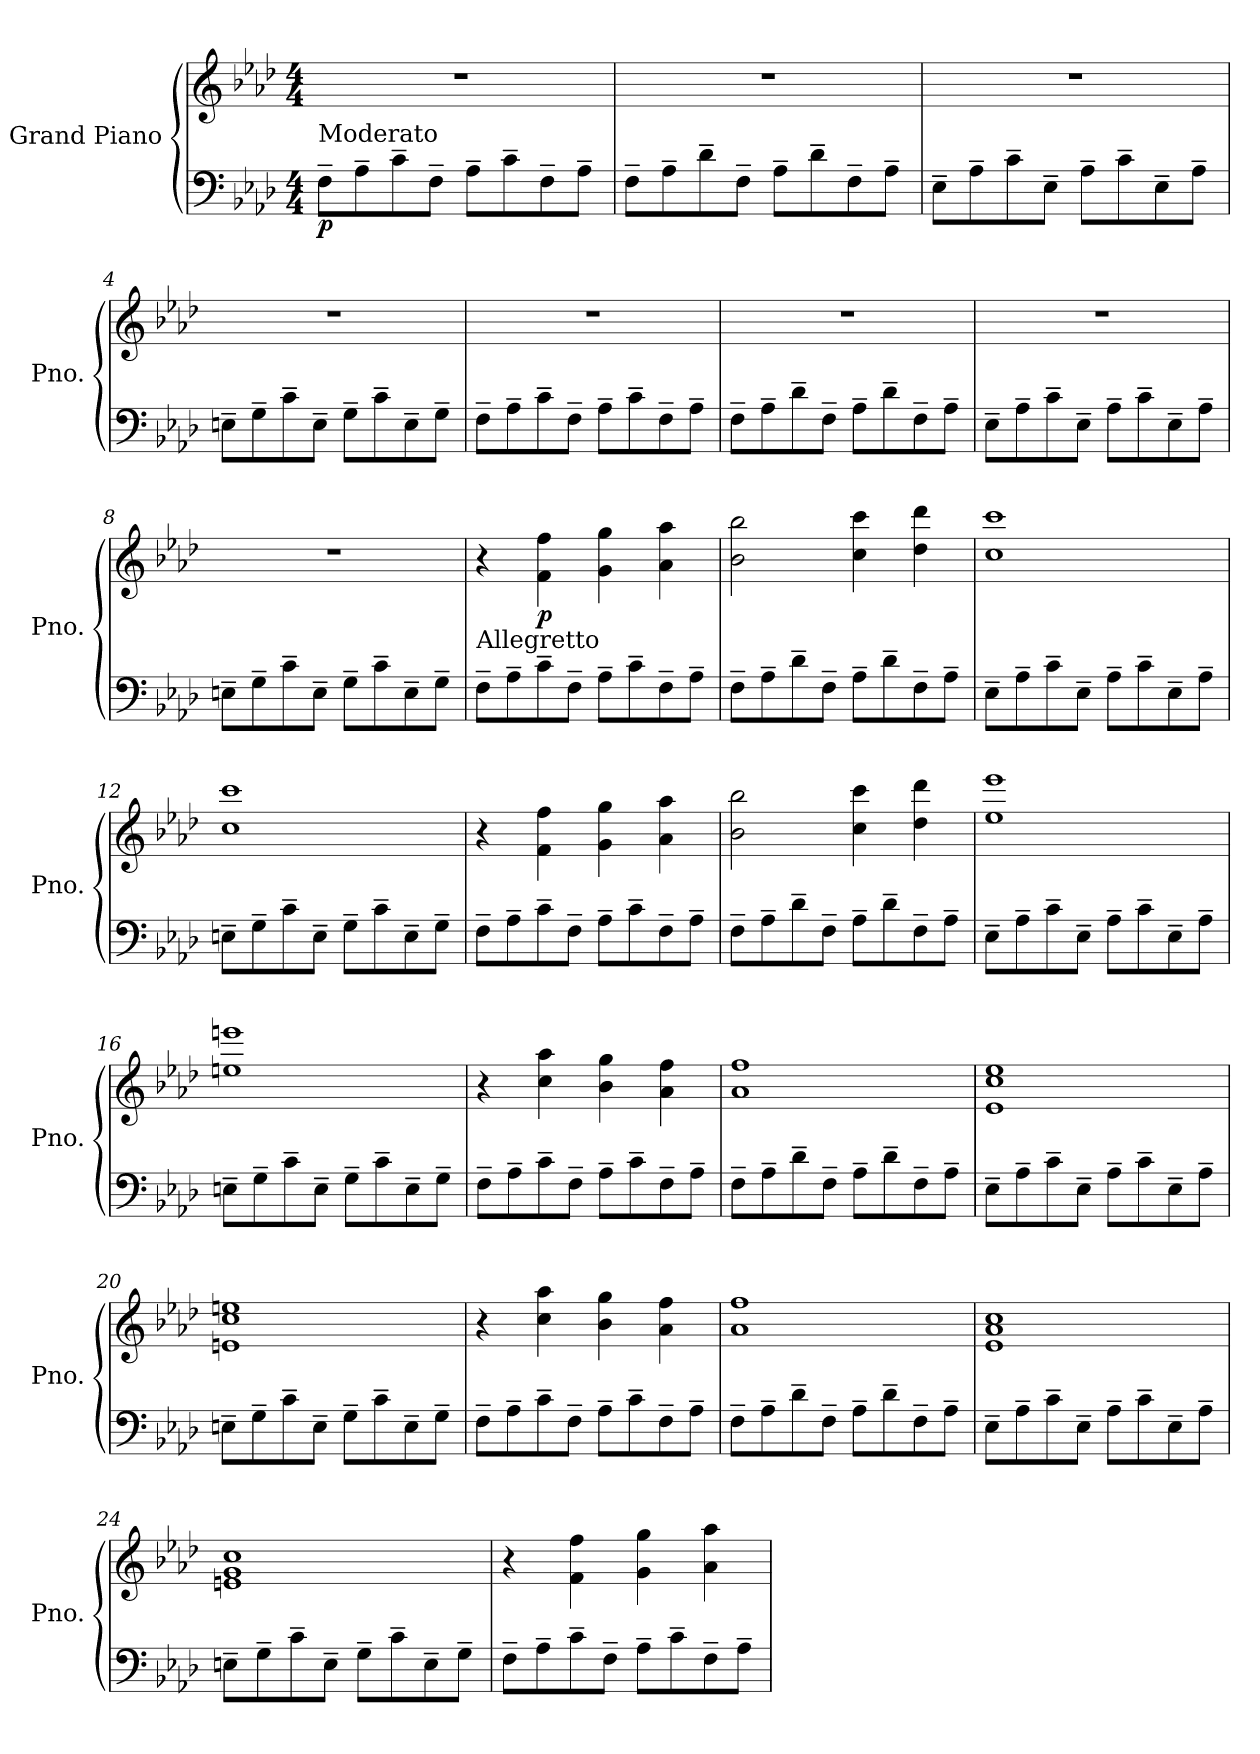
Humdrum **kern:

**kern	**kern	**dynam
*part1	*part1	*part1
*staff2	*staff1	*staff1/2
*I"Grand Piano	*	*
*I'Pno.	*	*
*clefF4	*clefG2	*
*k[b-e-a-d-]	*k[b-e-a-d-]	*
*M4/4	*M4/4	*
*MM90	*MM90	*
=1	=1	=1
!LO:TX:a:t=Moderato	!	!
!	!	!LO:DY:b=2
8F~\L	1r	p
8A-~\	.	.
8c~\	.	.
8F~\J	.	.
8A-~\L	.	.
8c~\	.	.
8F~\	.	.
8A-~\J	.	.
=2	=2	=2
8F~\L	1r	.
8A-~\	.	.
8d-~\	.	.
8F~\J	.	.
8A-~\L	.	.
8d-~\	.	.
8F~\	.	.
8A-~\J	.	.
=3	=3	=3
8E-~\L	1r	.
8A-~\	.	.
8c~\	.	.
8E-~\J	.	.
8A-~\L	.	.
8c~\	.	.
8E-~\	.	.
8A-~\J	.	.
=4	=4	=4
8En~\L	1r	.
8G~\	.	.
8c~\	.	.
8E~\J	.	.
8G~\L	.	.
8c~\	.	.
8E~\	.	.
8G~\J	.	.
=5	=5	=5
8F~\L	1r	.
8A-~\	.	.
8c~\	.	.
8F~\J	.	.
8A-~\L	.	.
8c~\	.	.
8F~\	.	.
8A-~\J	.	.
!!LO:LB:g=z
=6	=6	=6
8F~\L	1r	.
8A-~\	.	.
8d-~\	.	.
8F~\J	.	.
8A-~\L	.	.
8d-~\	.	.
8F~\	.	.
8A-~\J	.	.
=7	=7	=7
8E-~\L	1r	.
8A-~\	.	.
8c~\	.	.
8E-~\J	.	.
8A-~\L	.	.
8c~\	.	.
8E-~\	.	.
8A-~\J	.	.
=8	=8	=8
8En~\L	1r	.
8G~\	.	.
8c~\	.	.
8E~\J	.	.
8G~\L	.	.
8c~\	.	.
8E~\	.	.
8G~\J	.	.
=9	=9	=9
*	*MM100	*
!LO:TX:a:t=Allegretto	!	!
8F~\L	4r	.
8A-~\	.	.
!	!	!LO:DY:b
8c~\	4f\ 4ff\	p
8F~\J	.	.
8A-~\L	4g\ 4gg\	.
8c~\	.	.
8F~\	4a-\ 4aa-\	.
8A-~\J	.	.
=10	=10	=10
8F~\L	2b-\ 2bb-\	.
8A-~\	.	.
8d-~\	.	.
8F~\J	.	.
8A-~\L	4cc\ 4ccc\	.
8d-~\	.	.
8F~\	4dd-\ 4ddd-\	.
8A-~\J	.	.
!!LO:LB:g=z
=11	=11	=11
8E-~\L	1cc 1ccc	.
8A-~\	.	.
8c~\	.	.
8E-~\J	.	.
8A-~\L	.	.
8c~\	.	.
8E-~\	.	.
8A-~\J	.	.
=12	=12	=12
8En~\L	1cc 1ccc	.
8G~\	.	.
8c~\	.	.
8E~\J	.	.
8G~\L	.	.
8c~\	.	.
8E~\	.	.
8G~\J	.	.
=13	=13	=13
8F~\L	4r	.
8A-~\	.	.
8c~\	4f\ 4ff\	.
8F~\J	.	.
8A-~\L	4g\ 4gg\	.
8c~\	.	.
8F~\	4a-\ 4aa-\	.
8A-~\J	.	.
=14	=14	=14
8F~\L	2b-\ 2bb-\	.
8A-~\	.	.
8d-~\	.	.
8F~\J	.	.
8A-~\L	4cc\ 4ccc\	.
8d-~\	.	.
8F~\	4dd-\ 4ddd-\	.
8A-~\J	.	.
=15	=15	=15
8E-~\L	1ee- 1eee-	.
8A-~\	.	.
8c~\	.	.
8E-~\J	.	.
8A-~\L	.	.
8c~\	.	.
8E-~\	.	.
8A-~\J	.	.
!!LO:LB:g=z
=16	=16	=16
8En~\L	1een 1eeen	.
8G~\	.	.
8c~\	.	.
8E~\J	.	.
8G~\L	.	.
8c~\	.	.
8E~\	.	.
8G~\J	.	.
=17	=17	=17
8F~\L	4r	.
8A-~\	.	.
8c~\	4cc\ 4aa-\	.
8F~\J	.	.
8A-~\L	4b-\ 4gg\	.
8c~\	.	.
8F~\	4a-\ 4ff\	.
8A-~\J	.	.
=18	=18	=18
8F~\L	1a- 1ff	.
8A-~\	.	.
8d-~\	.	.
8F~\J	.	.
8A-~\L	.	.
8d-~\	.	.
8F~\	.	.
8A-~\J	.	.
=19	=19	=19
8E-~\L	1e- 1cc 1ee-	.
8A-~\	.	.
8c~\	.	.
8E-~\J	.	.
8A-~\L	.	.
8c~\	.	.
8E-~\	.	.
8A-~\J	.	.
=20	=20	=20
8En~\L	1en 1cc 1een	.
8G~\	.	.
8c~\	.	.
8E~\J	.	.
8G~\L	.	.
8c~\	.	.
8E~\	.	.
8G~\J	.	.
!!LO:LB:g=z
=21	=21	=21
8F~\L	4r	.
8A-~\	.	.
8c~\	4cc\ 4aa-\	.
8F~\J	.	.
8A-~\L	4b-\ 4gg\	.
8c~\	.	.
8F~\	4a-\ 4ff\	.
8A-~\J	.	.
=22	=22	=22
8F~\L	1a- 1ff	.
8A-~\	.	.
8d-~\	.	.
8F~\J	.	.
8A-~\L	.	.
8d-~\	.	.
8F~\	.	.
8A-~\J	.	.
=23	=23	=23
8E-~\L	1e- 1a- 1cc	.
8A-~\	.	.
8c~\	.	.
8E-~\J	.	.
8A-~\L	.	.
8c~\	.	.
8E-~\	.	.
8A-~\J	.	.
=24	=24	=24
8En~\L	1en 1g 1cc	.
8G~\	.	.
8c~\	.	.
8E~\J	.	.
8G~\L	.	.
8c~\	.	.
8E~\	.	.
8G~\J	.	.
=25	=25	=25
8F~\L	4r	.
8A-~\	.	.
8c~\	4f\ 4ff\	.
8F~\J	.	.
8A-~\L	4g\ 4gg\	.
8c~\	.	.
8F~\	4a-\ 4aa-\	.
8A-~\J	.	.
=	=	=
*-	*-	*-
